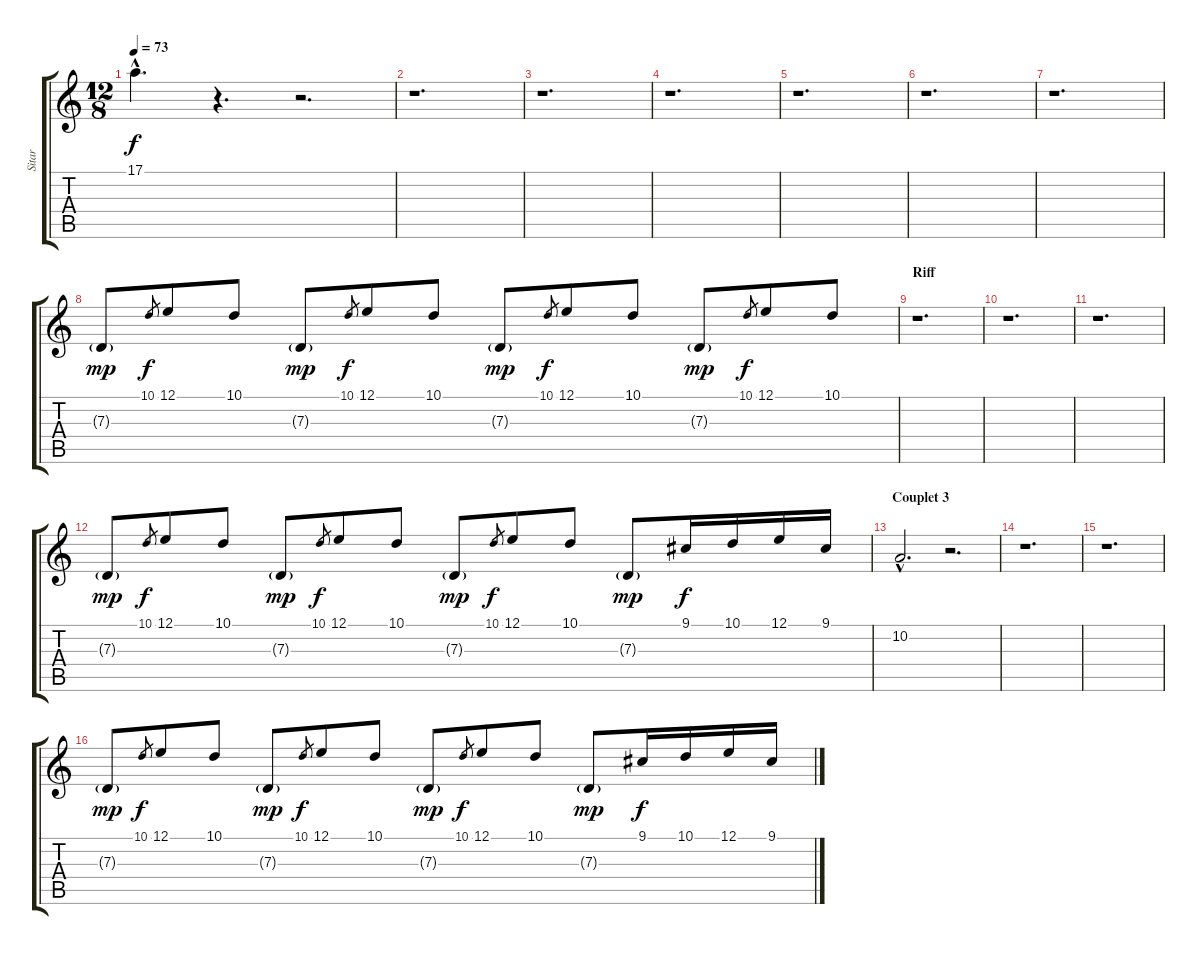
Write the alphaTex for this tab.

\track ("Sitar" "Sitar") {instrument sitar}
\staff {score tabs}
\tuning (E4 B3 G3 D3 A2 E2) {hide}
\ts (12 8)
\tempo 73
\clef g2
\ks c
17.1{hac}.4{d dy f} r.4{d} r.2{d} |
r.1{d} |
r.1{d} |
r.1{d} |
r.1{d} |
r.1{d} |
r.1{d} |
7.3{g}.8{dy mp} 10.1.8{gr dy f} 12.1.8 10.1.8 7.3{g}.8{dy mp} 10.1.8{gr dy f} 12.1.8 10.1.8 7.3{g}.8{dy mp} 10.1.8{gr dy f} 12.1.8 10.1.8 7.3{g}.8{dy mp} 10.1.8{gr dy f} 12.1.8 10.1.8 |
\section ("" "Riff")
r.1{d} |
r.1{d} |
r.1{d} |
7.3{g}.8{dy mp} 10.1.8{gr dy f} 12.1.8 10.1.8 7.3{g}.8{dy mp} 10.1.8{gr dy f} 12.1.8 10.1.8 7.3{g}.8{dy mp} 10.1.8{gr dy f} 12.1.8 10.1.8 7.3{g}.8{dy mp} 9.1.16{dy f} 10.1.16 12.1.16 9.1.16 |
\section ("" "Couplet 3")
10.2{hac}.2{d} r.2{d} |
r.1{d} |
r.1{d} |
7.3{g}.8{dy mp} 10.1.8{gr dy f} 12.1.8 10.1.8 7.3{g}.8{dy mp} 10.1.8{gr dy f} 12.1.8 10.1.8 7.3{g}.8{dy mp} 10.1.8{gr dy f} 12.1.8 10.1.8 7.3{g}.8{dy mp} 9.1.16{dy f} 10.1.16 12.1.16 9.1.16
